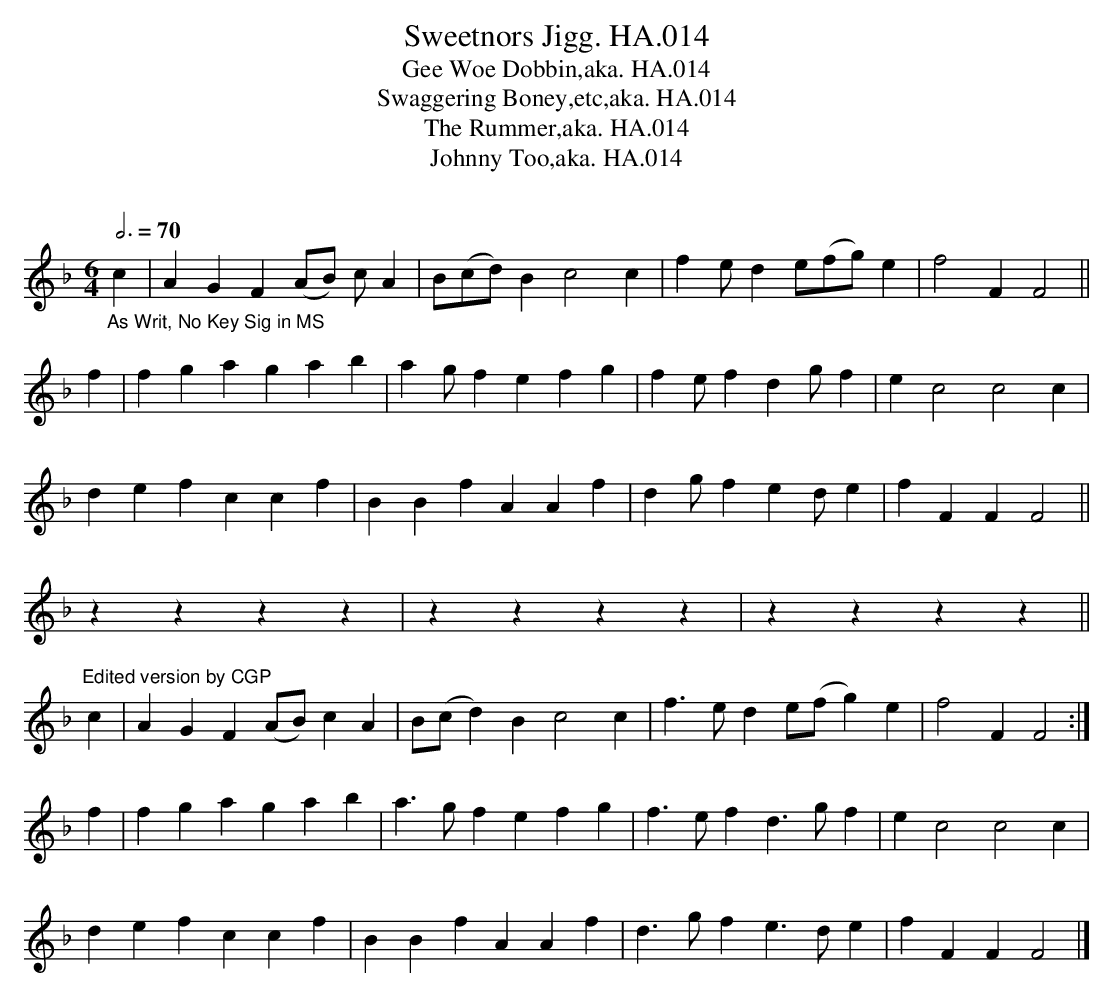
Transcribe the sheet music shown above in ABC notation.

X:1
T:Sweetnors Jigg. HA.014
T:Gee Woe Dobbin,aka. HA.014
T:Swaggering Boney,etc,aka. HA.014
T:Rummer,aka. HA.014, The
T:Johnny Too,aka. HA.014
M:6/4
L:1/4
Q:3/4=70
O:
K:F
"_As Writ, No Key Sig in MS"c|AGF (A/B/) c/A|\
B/(c/d/) B c2c|fe/d e/(f/g/) e|f2F F2||
f|fga gab|ag/f efg|fe/f dg/f|ec2 c2c|
def ccf|BBf AAf|dg/f ed/e|fFF F2||
zzzz|zzzz|zzzz||
"^Edited version by CGP"c|AGF (A/B/) cA|\
B/(c/d) B c2c|f>ed e/(f/g) e|f2F F2:|
f|fga gab|a>gf efg|f>ef d>gf|ec2 c2c|
def ccf|BBf AAf|d>gf e>de|fFF F2|]
